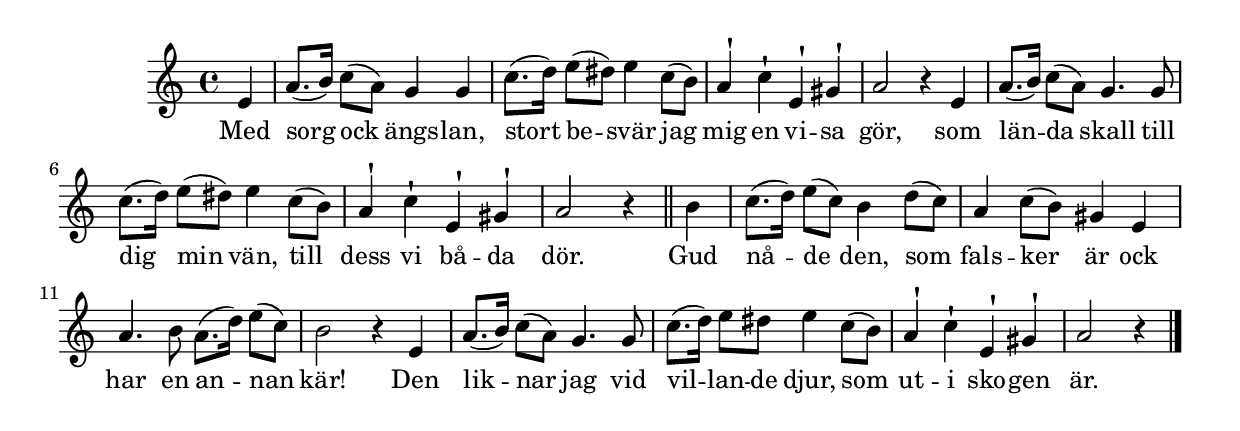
{
\time 4/4
\key a \minor
 \partial 4
 e'4  | 
 a'8.-( b'16-) c''8-( a'-) g'4 g'  | 
 c''8.-( d''16-) e''8-( dis''-) e''4 c''8-( b'-)  | 
 a'4^! c''^! e'^! gis'^!  | 
 a'2 r4 e'  | 
 a'8.-( b'16-) c''8-( a'-) g'4. g'8  | 
 c''8.-( d''16-) e''8-( dis''-) e''4 c''8-( b'-)  | 
 a'4^! c''^! e'^! gis'^!  | 
 a'2 r4 \bar "||"
 b'  | 
 c''8.-( d''16-) e''8-( c''-) b'4 d''8-( c''-)  | 
 a'4 c''8-( b'-) gis'4 e'  | 
 a'4. b'8 a'8.-( d''16-) e''8-( c''-)  | 
 b'2 r4 e'  | 
 a'8.-( b'16-) c''8-( a'-) g'4. g'8  | 
 c''8.-( d''16-) e''8 dis'' e''4 c''8-( b'-)  | 
 a'4^! c''^! e'^! gis'^!  | 
 a'2 r4 \bar "|."
 }
 \addlyrics {
     Med sorg ock ängs -- lan, stort be --  -- svär jag mig en vi -- sa
     gör, som län --  -- da skall till dig min vän, till
     dess vi bå -- da dör. Gud nå --  -- de den, som fals -- ker är ock
     har en an --  -- nan kär! Den lik --  -- nar jag vid vil --  -- lan -- de djur, som
     ut -- i sko -- gen är.
}
